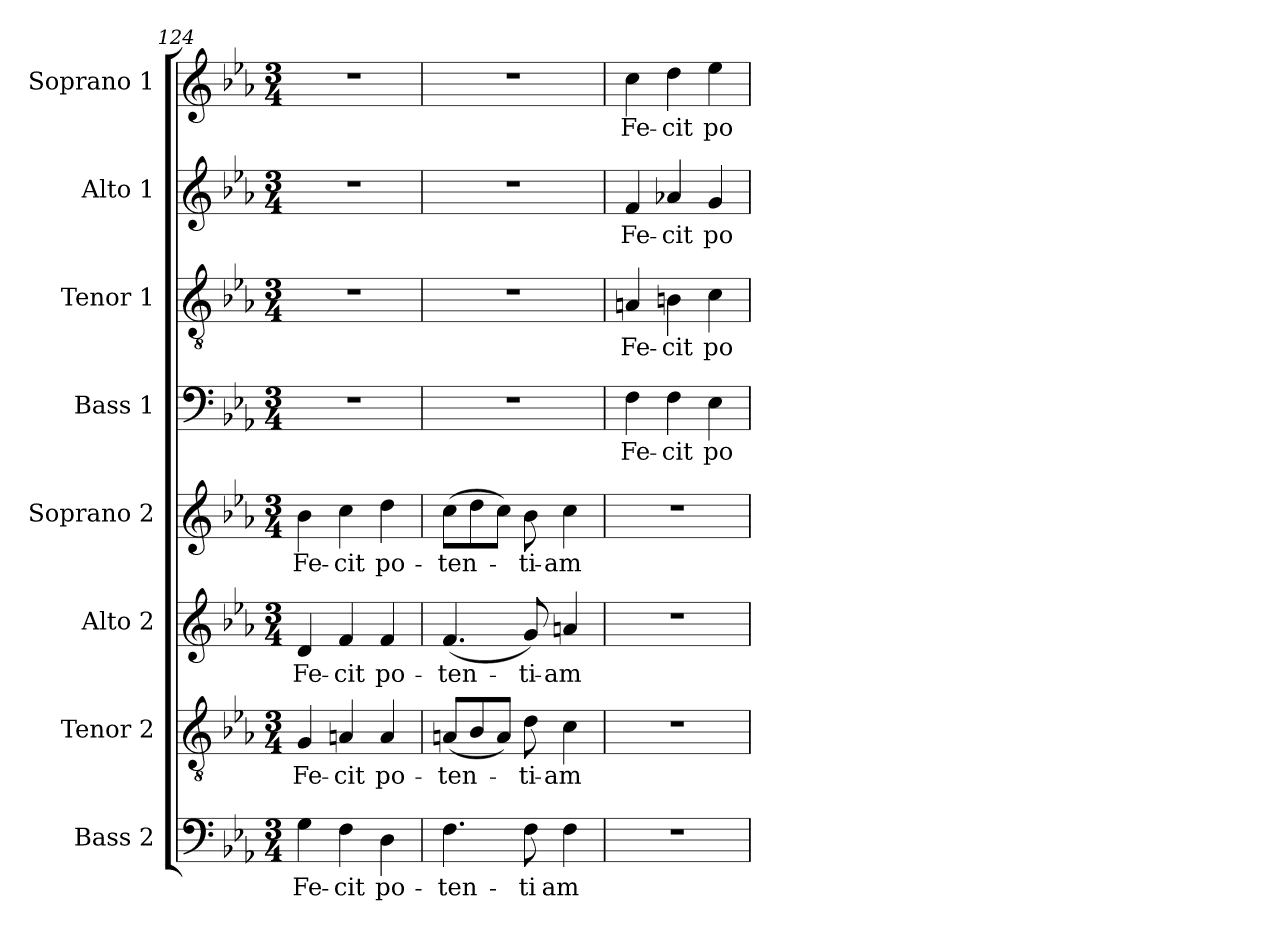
**kern	**text	**kern	**text	**kern	**text	**kern	**text	**kern	**text	**kern	**text	**kern	**text	**kern	**text
*part8	*part8	*part7	*part7	*part6	*part6	*part5	*part5	*part4	*part4	*part3	*part3	*part2	*part2	*part1	*part1
*staff8	*staff8	*staff7	*staff7	*staff6	*staff6	*staff5	*staff5	*staff4	*staff4	*staff3	*staff3	*staff2	*staff2	*staff1	*staff1
*I"Bass 2	*	*I"Tenor 2	*	*I"Alto 2	*	*I"Soprano 2	*	*I"Bass 1	*	*I"Tenor 1	*	*I"Alto 1	*	*I"Soprano 1	*
*I'B 2.	*	*I'T 2.	*	*I'A 2.	*	*I'S 2.	*	*I'B 1.	*	*I'T 1.	*	*I'A 1.	*	*I'S 1.	*
*clefF4	*	*clefGv2	*	*clefG2	*	*clefG2	*	*clefF4	*	*clefGv2	*	*clefG2	*	*clefG2	*
*	*	*ITrd7c12	*	*	*	*	*	*	*	*ITrd7c12	*	*	*	*	*
*k[b-e-a-]	*	*k[b-e-a-]	*	*k[b-e-a-]	*	*k[b-e-a-]	*	*k[b-e-a-]	*	*k[b-e-a-]	*	*k[b-e-a-]	*	*k[b-e-a-]	*
*E-:	*	*E-:	*	*E-:	*	*E-:	*	*E-:	*	*E-:	*	*E-:	*	*E-:	*
*M3/4	*	*M3/4	*	*M3/4	*	*M3/4	*	*M3/4	*	*M3/4	*	*M3/4	*	*M3/4	*
=124	=124	=124	=124	=124	=124	=124	=124	=124	=124	=124	=124	=124	=124	=124	=124
!	!LO:LY:b:color=#000000	!	!	!	!	!	!	!	!	!	!	!	!	!	!
!	!	!	!LO:LY:b:color=#000000	!	!	!	!	!	!	!	!	!	!	!	!
!	!	!	!	!	!LO:LY:b:color=#000000	!	!	!	!	!	!	!	!	!	!
!	!	!	!	!	!	!	!LO:LY:b:color=#000000	!LO:N:vis=1	!	!LO:N:vis=1	!	!LO:N:vis=1	!	!LO:N:vis=1	!
4Gi\	Fe-	4GGi/	Fe-	4di/	Fe-	4b-i\	Fe-	2.r	.	2.r	.	2.r	.	2.r	.
!	!LO:LY:b:color=#000000	!	!	!	!	!	!	!	!	!	!	!	!	!	!
!	!	!	!LO:LY:b:color=#000000	!	!	!	!	!	!	!	!	!	!	!	!
!	!	!	!	!	!LO:LY:b:color=#000000	!	!	!	!	!	!	!	!	!	!
!	!	!	!	!	!	!	!LO:LY:b:color=#000000	!	!	!	!	!	!	!	!
4Fi\	-cit	4AAni/	-cit	4fi/	-cit	4cci\	-cit	.	.	.	.	.	.	.	.
!	!LO:LY:b:color=#000000	!	!	!	!	!	!	!	!	!	!	!	!	!	!
!	!	!	!LO:LY:b:color=#000000	!	!	!	!	!	!	!	!	!	!	!	!
!	!	!	!	!	!LO:LY:b:color=#000000	!	!	!	!	!	!	!	!	!	!
!	!	!	!	!	!	!	!LO:LY:b:color=#000000	!	!	!	!	!	!	!	!
4Di\	po-	4AAi/	po-	4fi/	po-	4ddi\	po-	.	.	.	.	.	.	.	.
=125	=125	=125	=125	=125	=125	=125	=125	=125	=125	=125	=125	=125	=125	=125	=125
!	!LO:LY:b:color=#000000	!	!	!	!	!	!	!	!	!	!	!	!	!	!
!	!	!	!LO:LY:b:color=#000000	!	!	!	!	!	!	!	!	!	!	!	!
!	!	!	!	!	!LO:LY:b:color=#000000	!	!	!	!	!	!	!	!	!	!
!	!	!	!	!	!	!	!LO:LY:b:color=#000000	!LO:N:vis=1	!	!LO:N:vis=1	!	!LO:N:vis=1	!	!LO:N:vis=1	!
4.Fi\	-ten-	(8AAni/L	-ten-	(4.fi/	-ten-	(8cci\L	-ten-	2.r	.	2.r	.	2.r	.	2.r	.
.	.	8BB-i/	.	.	.	8ddi\	.	.	.	.	.	.	.	.	.
.	.	8AAi/J)	.	.	.	8cci\J)	.	.	.	.	.	.	.	.	.
!	!LO:LY:b:color=#000000	!	!	!	!	!	!	!	!	!	!	!	!	!	!
!	!	!	!LO:LY:b:color=#000000	!	!	!	!	!	!	!	!	!	!	!	!
!	!	!	!	!	!LO:LY:b:color=#000000	!	!	!	!	!	!	!	!	!	!
!	!	!	!	!	!	!	!LO:LY:b:color=#000000	!	!	!	!	!	!	!	!
8Fi\	-ti	8Di\	-ti-	8gi/)	-ti-	8b-i\	-ti-	.	.	.	.	.	.	.	.
!	!LO:LY:b:color=#000000	!	!	!	!	!	!	!	!	!	!	!	!	!	!
!	!	!	!LO:LY:b:color=#000000	!	!	!	!	!	!	!	!	!	!	!	!
!	!	!	!	!	!LO:LY:b:color=#000000	!	!	!	!	!	!	!	!	!	!
!	!	!	!	!	!	!	!LO:LY:b:color=#000000	!	!	!	!	!	!	!	!
4Fi\	am	4Ci\	-am	4ani/	-am	4cci\	-am	.	.	.	.	.	.	.	.
=126	=126	=126	=126	=126	=126	=126	=126	=126	=126	=126	=126	=126	=126	=126	=126
!LO:N:vis=1	!	!LO:N:vis=1	!	!LO:N:vis=1	!	!LO:N:vis=1	!	!	!	!	!	!	!	!	!
!	!	!	!	!	!	!	!	!	!LO:LY:b:color=#000000	!	!	!	!	!	!
!	!	!	!	!	!	!	!	!	!	!	!LO:LY:b:color=#000000	!	!	!	!
!	!	!	!	!	!	!	!	!	!	!	!	!	!LO:LY:b:color=#000000	!	!
!	!	!	!	!	!	!	!	!	!	!	!	!	!	!	!LO:LY:b:color=#000000
2.r	.	2.r	.	2.r	.	2.r	.	4Fi\	Fe-	4AAni/	Fe-	4fi/	Fe-	4cci\	Fe-
!	!	!	!	!	!	!	!	!	!LO:LY:b:color=#000000	!	!	!	!	!	!
!	!	!	!	!	!	!	!	!	!	!	!LO:LY:b:color=#000000	!	!	!	!
!	!	!	!	!	!	!	!	!	!	!	!	!	!LO:LY:b:color=#000000	!	!
!	!	!	!	!	!	!	!	!	!	!	!	!	!	!	!LO:LY:b:color=#000000
.	.	.	.	.	.	.	.	4Fi\	-cit	4BBni\	-cit	4a-Xi/	-cit	4ddi\	-cit
!	!	!	!	!	!	!	!	!	!LO:LY:b:color=#000000	!	!	!	!	!	!
!	!	!	!	!	!	!	!	!	!	!	!LO:LY:b:color=#000000	!	!	!	!
!	!	!	!	!	!	!	!	!	!	!	!	!	!LO:LY:b:color=#000000	!	!
!	!	!	!	!	!	!	!	!	!	!	!	!	!	!	!LO:LY:b:color=#000000
.	.	.	.	.	.	.	.	4E-i\	po-	4Ci\	po-	4gi/	po-	4ee-i\	po-
=	=	=	=	=	=	=	=	=	=	=	=	=	=	=	=
*-	*-	*-	*-	*-	*-	*-	*-	*-	*-	*-	*-	*-	*-	*-	*-
